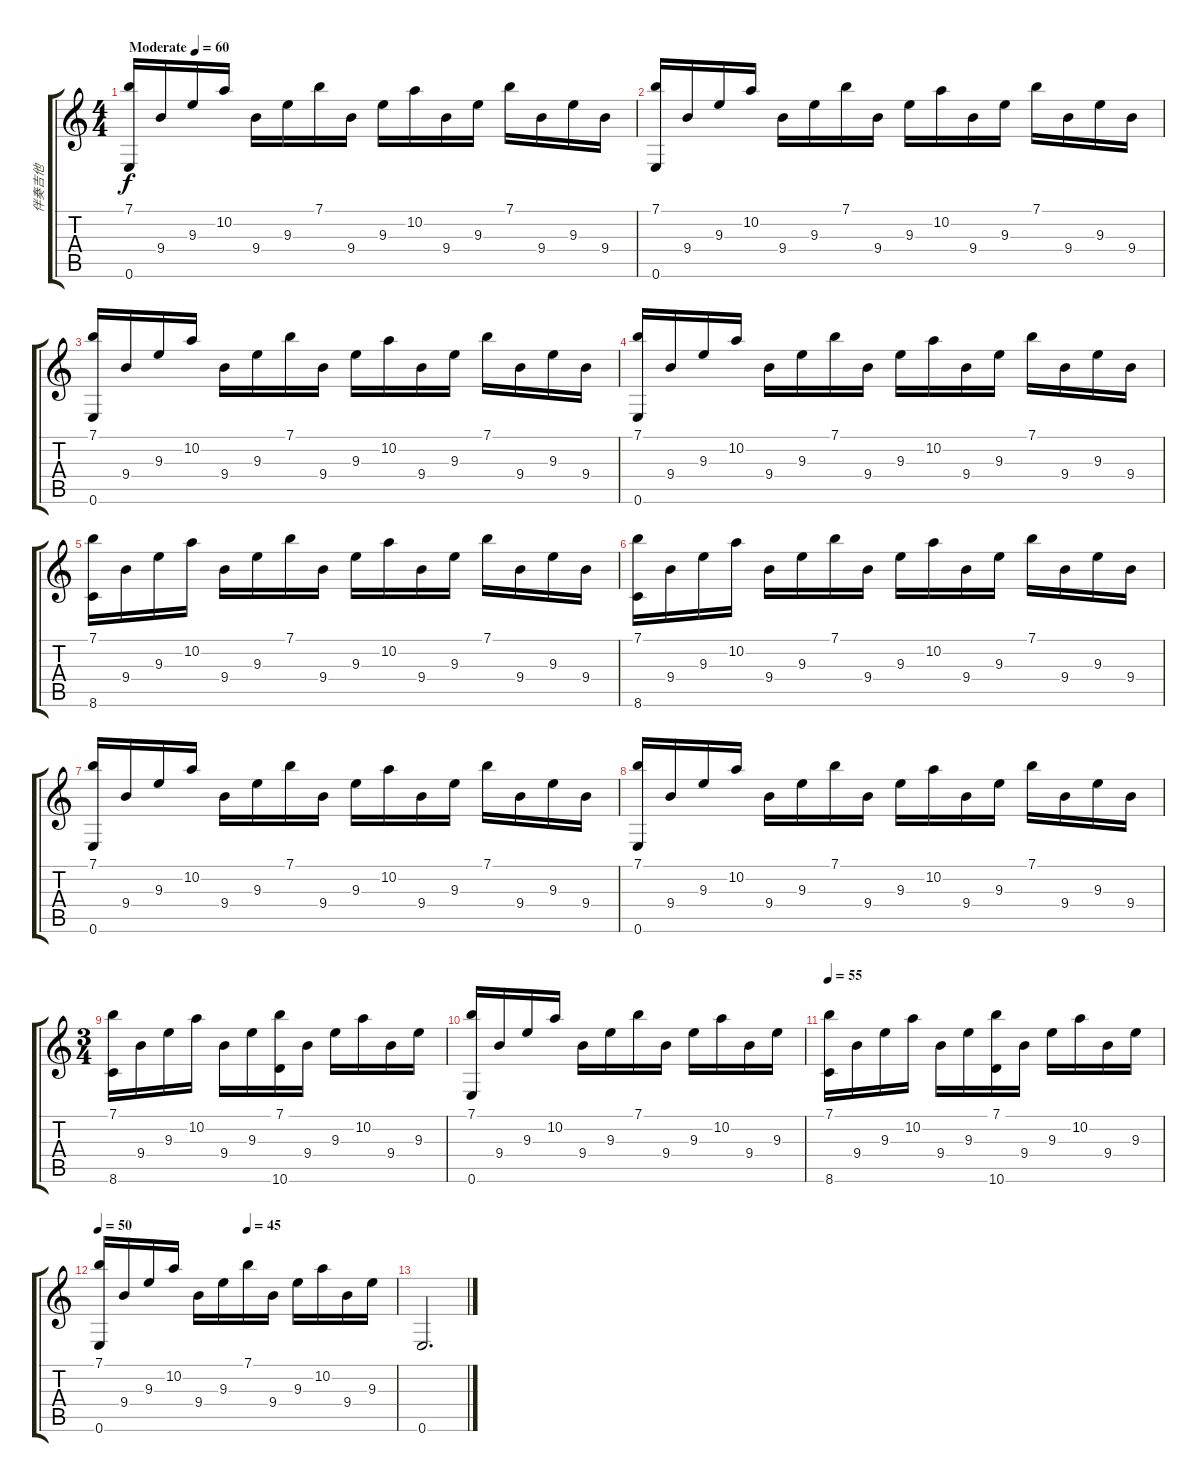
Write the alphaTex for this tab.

\track ("伴奏吉他" "伴奏吉他") {instrument acousticguitarsteel}
\staff {score tabs}
\tuning (E4 B3 G3 D3 A2 E2) {hide}
\ts (4 4)
\tempo (60 "Moderate")
\clef g2
\ks c
(7.1 0.6).16{dy f instrument acousticguitarsteel} 9.4.16 9.3.16 10.2.16 9.4.16 9.3.16 7.1.16 9.4.16 9.3.16 10.2.16 9.4.16 9.3.16 7.1.16 9.4.16 9.3.16 9.4.16 |
(7.1 0.6).16 9.4.16 9.3.16 10.2.16 9.4.16 9.3.16 7.1.16 9.4.16 9.3.16 10.2.16 9.4.16 9.3.16 7.1.16 9.4.16 9.3.16 9.4.16 |
(7.1 0.6).16 9.4.16 9.3.16 10.2.16 9.4.16 9.3.16 7.1.16 9.4.16 9.3.16 10.2.16 9.4.16 9.3.16 7.1.16 9.4.16 9.3.16 9.4.16 |
(7.1 0.6).16 9.4.16 9.3.16 10.2.16 9.4.16 9.3.16 7.1.16 9.4.16 9.3.16 10.2.16 9.4.16 9.3.16 7.1.16 9.4.16 9.3.16 9.4.16 |
(7.1 8.6).16 9.4.16 9.3.16 10.2.16 9.4.16 9.3.16 7.1.16 9.4.16 9.3.16 10.2.16 9.4.16 9.3.16 7.1.16 9.4.16 9.3.16 9.4.16 |
(7.1 8.6).16 9.4.16 9.3.16 10.2.16 9.4.16 9.3.16 7.1.16 9.4.16 9.3.16 10.2.16 9.4.16 9.3.16 7.1.16 9.4.16 9.3.16 9.4.16 |
(7.1 0.6).16 9.4.16 9.3.16 10.2.16 9.4.16 9.3.16 7.1.16 9.4.16 9.3.16 10.2.16 9.4.16 9.3.16 7.1.16 9.4.16 9.3.16 9.4.16 |
(7.1 0.6).16 9.4.16 9.3.16 10.2.16 9.4.16 9.3.16 7.1.16 9.4.16 9.3.16 10.2.16 9.4.16 9.3.16 7.1.16 9.4.16 9.3.16 9.4.16 |
\ts (3 4)
(7.1 8.6).16 9.4.16 9.3.16 10.2.16 9.4.16 9.3.16 (7.1 10.6).16 9.4.16 9.3.16 10.2.16 9.4.16 9.3.16 |
(7.1 0.6).16 9.4.16 9.3.16 10.2.16 9.4.16 9.3.16 7.1.16 9.4.16 9.3.16 10.2.16 9.4.16 9.3.16 |
\tempo 55
(7.1 8.6).16 9.4.16 9.3.16 10.2.16 9.4.16 9.3.16 (7.1 10.6).16 9.4.16 9.3.16 10.2.16 9.4.16 9.3.16 |
\tempo 50
\tempo (45 0.5)
(7.1 0.6).16 9.4.16 9.3.16 10.2.16 9.4.16 9.3.16 7.1.16 9.4.16 9.3.16 10.2.16 9.4.16 9.3.16 |
0.6.2{d}
